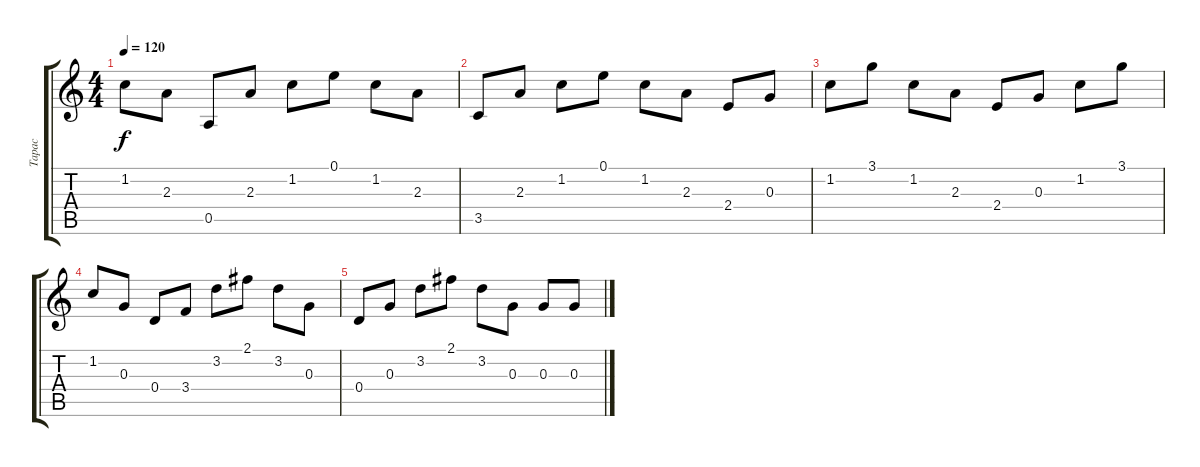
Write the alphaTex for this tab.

\track ("Тарас" "Тарас") {instrument overdrivenguitar}
\staff {score tabs}
\tuning (E4 B3 G3 D3 A2 E2) {hide}
\ts (4 4)
\tempo 120
\clef g2
\ks c
1.2.8{dy f} 2.3.8 0.5.8 2.3.8 1.2.8 0.1.8 1.2.8 2.3.8 |
3.5.8 2.3.8 1.2.8 0.1.8 1.2.8 2.3.8 2.4.8 0.3.8 |
1.2.8 3.1.8 1.2.8 2.3.8 2.4.8 0.3.8 1.2.8 3.1.8 |
1.2.8 0.3.8 0.4.8 3.4.8 3.2.8 2.1.8 3.2.8 0.3.8 |
0.4.8 0.3.8 3.2.8 2.1.8 3.2.8 0.3.8 0.3.8 0.3.8
